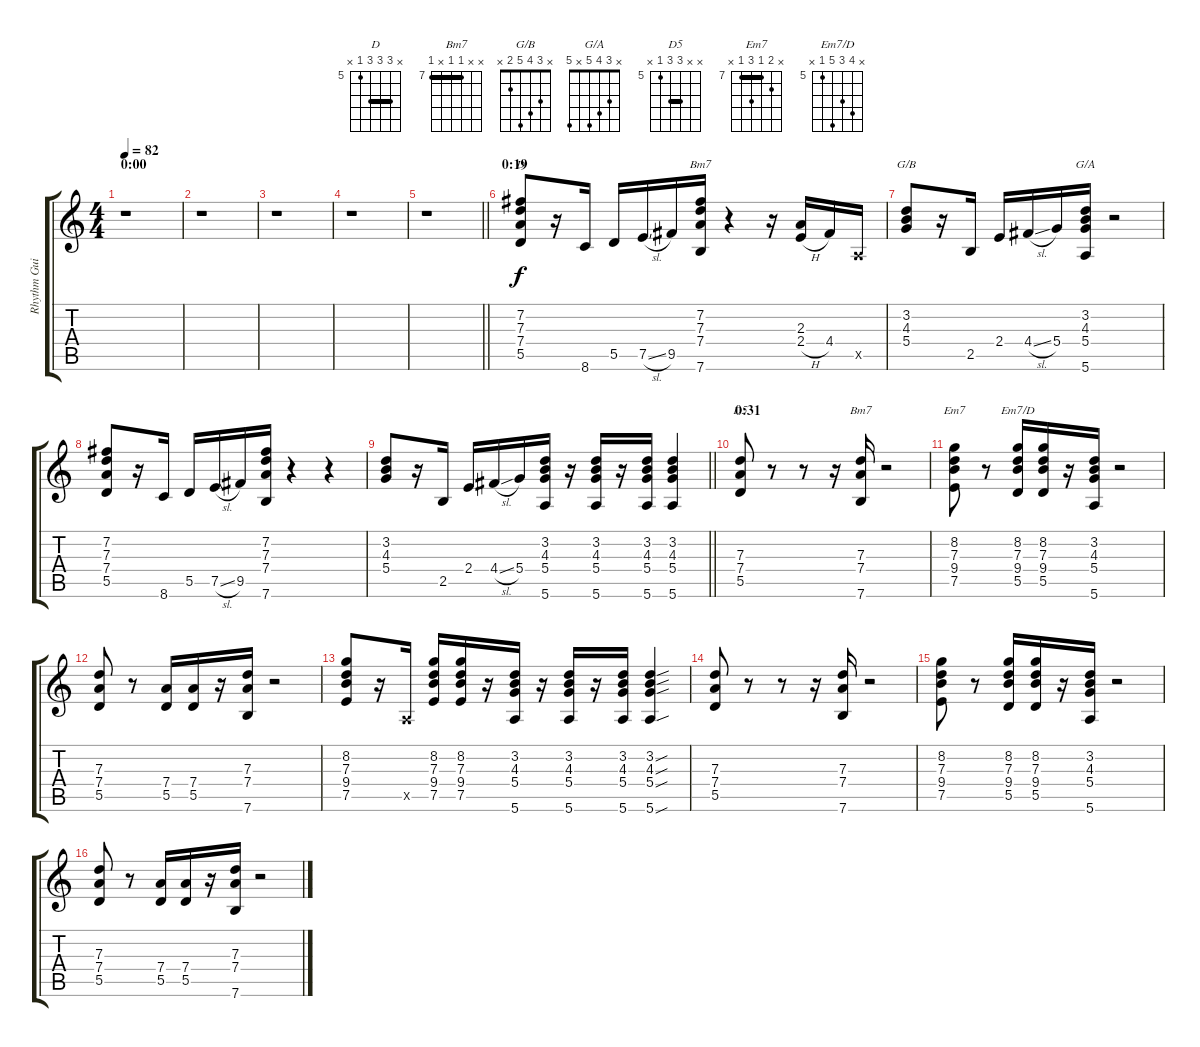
\track ("Rhythm Guitar" "Rhythm Gui") {instrument electricguitarmuted}
\staff {score tabs}
\tuning (E4 B3 G3 D3 A2 E2) {hide}
\chord ("D" x 7 7 7 5 x) {firstfret 5 barre 7}
\chord ("Bm7" x 7 7 7 x 7) {firstfret 7 barre 7}
\chord ("G/B" x 3 4 5 2 x)
\chord ("G/A" x 3 4 5 x 5)
\chord ("D5" x x 7 7 5 x) {firstfret 5 barre 7}
\chord ("Bm7" x x 7 7 x 7) {firstfret 7 barre 7}
\chord ("Em7" x 8 7 9 7 x) {firstfret 7 barre 7}
\chord ("Em7/D" x 8 7 9 5 x) {firstfret 5}
\ts (4 4)
\section ("" "0:00")
\tempo 82
\clef g2
\ks c
r.1{dy f instrument electricguitarmuted} |
r.1 |
r.1 |
r.1 |
\barLineRight lightlight
r.1 |
\section ("" "0:19")
(7.2 7.3 7.4 5.5).8{ch "D"} r.16 8.6.16 5.5.16 7.5{sl}.16 9.5.16 (7.2 7.3 7.4 7.6).16{ch "Bm7"} r.4 r.16 (2.3 2.4{h}).16 4.4.16 0.5{x}.16 |
(3.2 4.3 5.4).8{ch "G/B"} r.16 2.5.16 2.4.16 4.4{sl}.16 5.4.16 (3.2 4.3 5.4 5.6).16{ch "G/A"} r.2 |
(7.2 7.3 7.4 5.5).8 r.16 8.6.16 5.5.16 7.5{sl}.16 9.5.16 (7.2 7.3 7.4 7.6).16 r.4 r.4 |
\barLineRight lightlight
(3.2 4.3 5.4).8 r.16 2.5.16 2.4.16 4.4{sl}.16 5.4.16 (3.2 4.3 5.4 5.6).16 r.16 (3.2 4.3 5.4 5.6).16 r.16 (3.2 4.3 5.4 5.6).16 (3.2 4.3 5.4 5.6).4 |
\section ("" "0:31")
(7.3 7.4 5.5).8{ch "D5"} r.8 r.8 r.16 (7.3 7.4 7.6).16{ch "Bm7"} r.2 |
(8.2 7.3 9.4 7.5).8{ch "Em7"} r.8 (8.2 7.3 9.4 5.5).16{ch "Em7/D"} (8.2 7.3 9.4 5.5).16 r.16 (3.2 4.3 5.4 5.6).16 r.2 |
(7.3 7.4 5.5).8 r.8 (7.4 5.5).16 (7.4 5.5).16 r.16 (7.3 7.4 7.6).16 r.2 |
(8.2 7.3 9.4 7.5).8 r.16 0.5{x}.16 (8.2 7.3 9.4 7.5).16 (8.2 7.3 9.4 7.5).16 r.16 (3.2 4.3 5.4 5.6).16 r.16 (3.2 4.3 5.4 5.6).16 r.16 (3.2 4.3 5.4 5.6).16 (3.2{sou} 4.3{sou} 5.4{sou} 5.6{sou}).4 |
(7.3 7.4 5.5).8 r.8 r.8 r.16 (7.3 7.4 7.6).16 r.2 |
(8.2 7.3 9.4 7.5).8 r.8 (8.2 7.3 9.4 5.5).16 (8.2 7.3 9.4 5.5).16 r.16 (3.2 4.3 5.4 5.6).16 r.2 |
(7.3 7.4 5.5).8 r.8 (7.4 5.5).16 (7.4 5.5).16 r.16 (7.3 7.4 7.6).16 r.2
